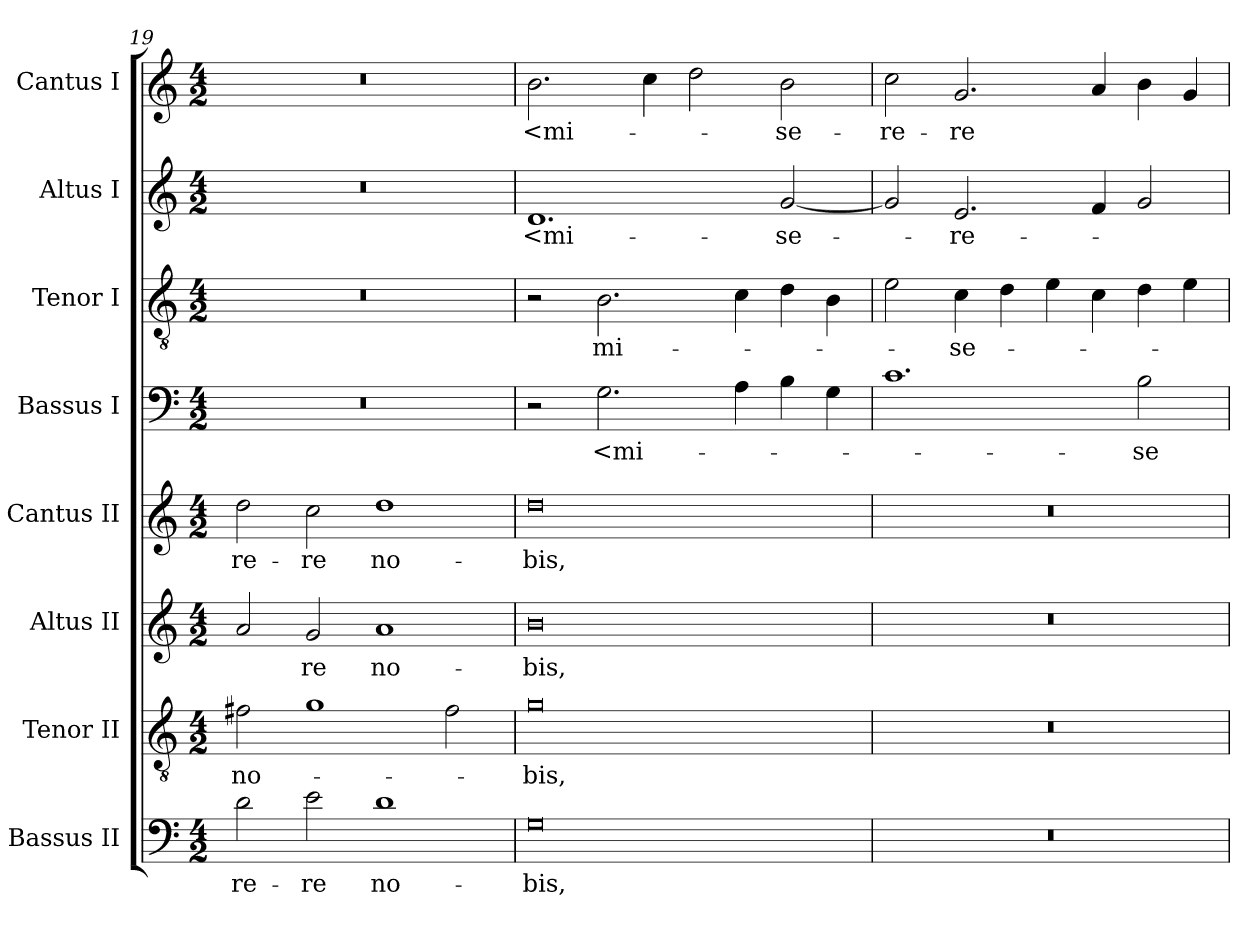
**kern	**text	**kern	**text	**kern	**text	**kern	**text	**kern	**text	**kern	**text	**kern	**text	**kern	**text
*part8	*part8	*part7	*part7	*part6	*part6	*part5	*part5	*part4	*part4	*part3	*part3	*part2	*part2	*part1	*part1
*staff8	*staff8	*staff7	*staff7	*staff6	*staff6	*staff5	*staff5	*staff4	*staff4	*staff3	*staff3	*staff2	*staff2	*staff1	*staff1
*I"Bassus II	*	*I"Tenor II	*	*I"Altus II	*	*I"Cantus II	*	*I"Bassus I	*	*I"Tenor I	*	*I"Altus I	*	*I"Cantus I	*
*I'B.II	*	*I'T.II	*	*I'A.II	*	*I'C.II	*	*I'B.	*	*I'T.I	*	*I'A.I	*	*I'C.I	*
*clefF4	*	*clefGv2	*	*clefG2	*	*clefG2	*	*clefF4	*	*clefGv2	*	*clefG2	*	*clefG2	*
*	*	*ITrd7c12	*	*	*	*	*	*	*	*ITrd7c12	*	*	*	*	*
*k[]	*	*k[]	*	*k[]	*	*k[]	*	*k[]	*	*k[]	*	*k[]	*	*k[]	*
*C:	*	*C:	*	*C:	*	*C:	*	*C:	*	*C:	*	*C:	*	*C:	*
*M4/2	*	*M4/2	*	*M4/2	*	*M4/2	*	*M4/2	*	*M4/2	*	*M4/2	*	*M4/2	*
=19	=19	=19	=19	=19	=19	=19	=19	=19	=19	=19	=19	=19	=19	=19	=19
2d\	-re-	2F#\	no-	2a/	.	2dd\	-re-	0r	.	0r	.	0r	.	0r	.
2e\	-re	1G\	.	2g/	-re	2cc\	-re	.	.	.	.	.	.	.	.
1d\	no-	.	.	1a/	no-	1dd\	no-	.	.	.	.	.	.	.	.
.	.	2F#\	.	.	.	.	.	.	.	.	.	.	.	.	.
=20	=20	=20	=20	=20	=20	=20	=20	=20	=20	=20	=20	=20	=20	=20	=20
0G\	-bis,	0G\	-bis,	0b\	-bis,	0dd\	-bis,	2r	.	2r	.	1.d/	<mi-	2.b\	<mi-
.	.	.	.	.	.	.	.	2.G\	<mi-	2.BB\	mi-	.	.	.	.
.	.	.	.	.	.	.	.	.	.	.	.	.	.	4cc\	.
.	.	.	.	.	.	.	.	.	.	.	.	.	.	2dd\	.
.	.	.	.	.	.	.	.	4A\	.	4C\	.	.	.	.	.
.	.	.	.	.	.	.	.	4B\	.	4D\	.	[2g/	-se-	2b\	-se-
.	.	.	.	.	.	.	.	4G\	.	4BB\	.	.	.	.	.
=21	=21	=21	=21	=21	=21	=21	=21	=21	=21	=21	=21	=21	=21	=21	=21
0r	.	0r	.	0r	.	0r	.	1.c\	.	2E\	.	2g/]	.	2cc\	-re-
.	.	.	.	.	.	.	.	.	.	4C\	-se-	2.e/	-re-	2.g/	-re
.	.	.	.	.	.	.	.	.	.	4D\	.	.	.	.	.
.	.	.	.	.	.	.	.	.	.	4E\	.	.	.	.	.
.	.	.	.	.	.	.	.	.	.	4C\	.	4f/	.	4a/	.
.	.	.	.	.	.	.	.	2B\	-se-	4D\	.	2g/	.	4b\	.
.	.	.	.	.	.	.	.	.	.	4E\	.	.	.	4g/	.
=	=	=	=	=	=	=	=	=	=	=	=	=	=	=	=
*-	*-	*-	*-	*-	*-	*-	*-	*-	*-	*-	*-	*-	*-	*-	*-
